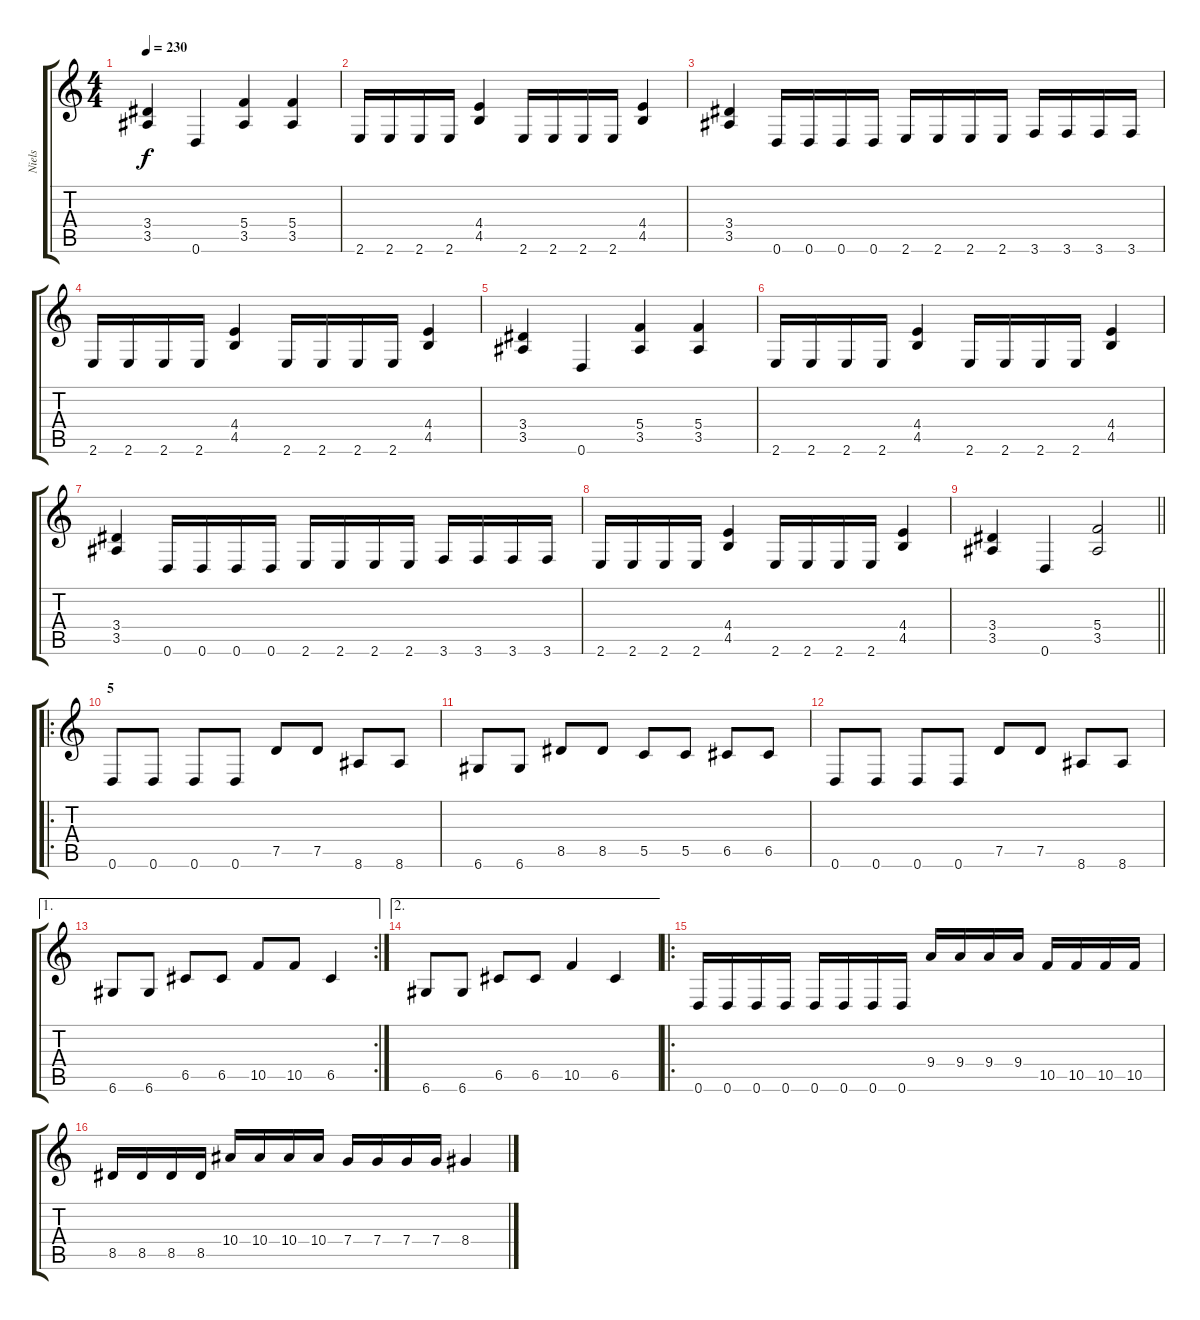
\track ("Niels" "Niels") {instrument distortionguitar}
\staff {score tabs}
\tuning (D4 A3 F3 C3 G2 D2) {hide}
\ts (4 4)
\tempo 230
\clef g2
\ks c
(3.4 3.5).4{dy f} 0.6.4 (5.4 3.5).4 (5.4 3.5).4 |
2.6.16 2.6.16 2.6.16 2.6.16 (4.4 4.5).4 2.6.16 2.6.16 2.6.16 2.6.16 (4.4 4.5).4 |
(3.4 3.5).4 0.6.16 0.6.16 0.6.16 0.6.16 2.6.16 2.6.16 2.6.16 2.6.16 3.6.16 3.6.16 3.6.16 3.6.16 |
2.6.16 2.6.16 2.6.16 2.6.16 (4.4 4.5).4 2.6.16 2.6.16 2.6.16 2.6.16 (4.4 4.5).4 |
(3.4 3.5).4 0.6.4 (5.4 3.5).4 (5.4 3.5).4 |
2.6.16 2.6.16 2.6.16 2.6.16 (4.4 4.5).4 2.6.16 2.6.16 2.6.16 2.6.16 (4.4 4.5).4 |
(3.4 3.5).4 0.6.16 0.6.16 0.6.16 0.6.16 2.6.16 2.6.16 2.6.16 2.6.16 3.6.16 3.6.16 3.6.16 3.6.16 |
2.6.16 2.6.16 2.6.16 2.6.16 (4.4 4.5).4 2.6.16 2.6.16 2.6.16 2.6.16 (4.4 4.5).4 |
\barLineRight lightlight
(3.4 3.5).4 0.6.4 (5.4 3.5).2 |
\ro
\section ("" "5")
0.6.8 0.6.8 0.6.8 0.6.8 7.5.8 7.5.8 8.6.8 8.6.8 |
6.6.8 6.6.8 8.5.8 8.5.8 5.5.8 5.5.8 6.5.8 6.5.8 |
0.6.8 0.6.8 0.6.8 0.6.8 7.5.8 7.5.8 8.6.8 8.6.8 |
\ae 1
\rc 2
6.6.8 6.6.8 6.5.8 6.5.8 10.5.8 10.5.8 6.5.4 |
\ae 2
6.6.8 6.6.8 6.5.8 6.5.8 10.5.4 6.5.4 |
\ro
0.6.16 0.6.16 0.6.16 0.6.16 0.6.16 0.6.16 0.6.16 0.6.16 9.4.16 9.4.16 9.4.16 9.4.16 10.5.16 10.5.16 10.5.16 10.5.16 |
8.5.16 8.5.16 8.5.16 8.5.16 10.4.16 10.4.16 10.4.16 10.4.16 7.4.16 7.4.16 7.4.16 7.4.16 8.4.4
